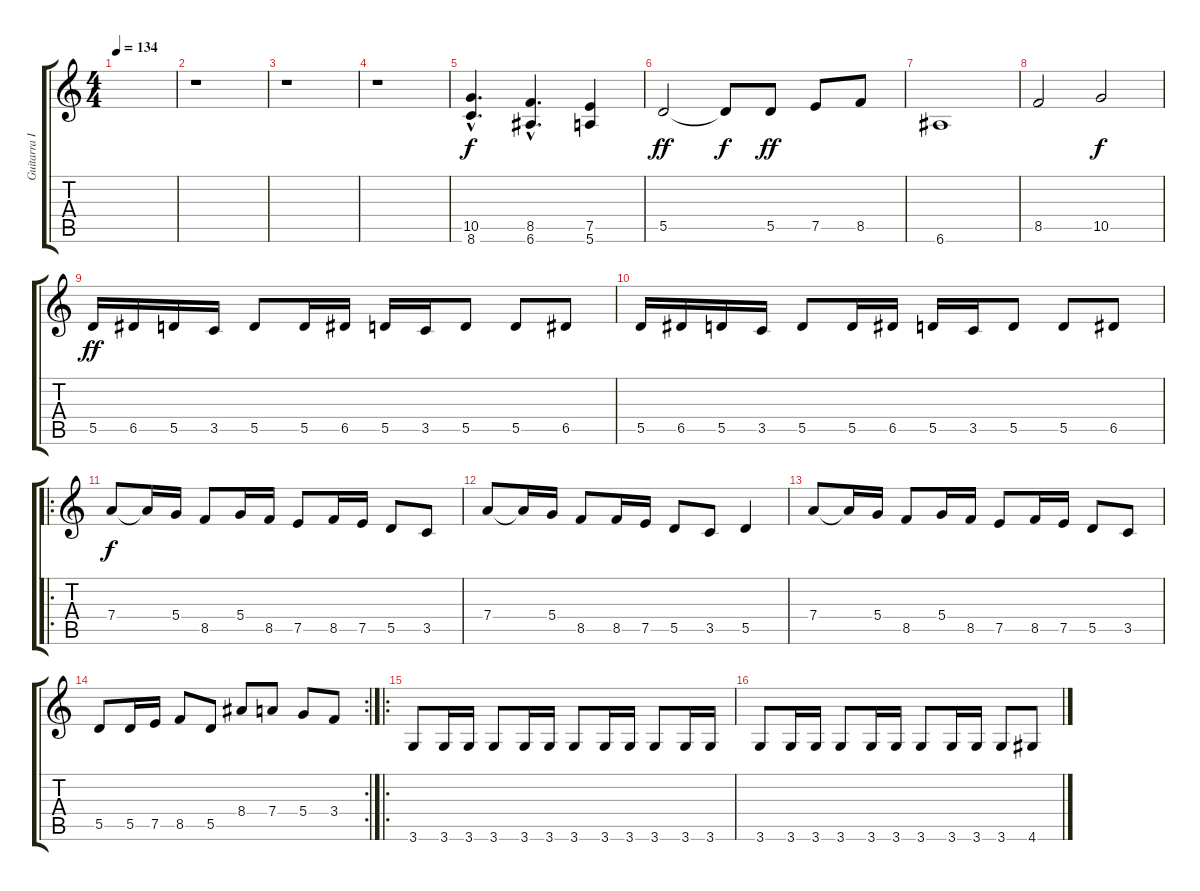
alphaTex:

\track ("Guitarra II" "Guitarra I") {instrument distortionguitar}
\staff {score tabs}
\tuning (E4 B3 G3 D3 A2 E2) {hide}
\ts (4 4)
\tempo 134
\clef g2
\ks c
|
r.1 |
r.1 |
r.1 |
(10.5{hac} 8.6{hac}).4{d} (8.5{hac} 6.6{hac}).4{d} (7.5 5.6).4 |
5.5.2{dy ff} 5.5{t}.8{dy f} 5.5.8{dy ff} 7.5.8 8.5.8 |
6.6.1 |
8.5.2 10.5.2{dy f} |
5.5.16{dy ff} 6.5.16 5.5.16 3.5.16 5.5.8 5.5.16 6.5.16 5.5.16 3.5.16 5.5.8 5.5.8 6.5.8 |
5.5.16 6.5.16 5.5.16 3.5.16 5.5.8 5.5.16 6.5.16 5.5.16 3.5.16 5.5.8 5.5.8 6.5.8 |
\ro
7.4.8{dy f} 7.4{t}.16 5.4.16 8.5.8 5.4.16 8.5.16 7.5.8 8.5.16 7.5.16 5.5.8 3.5.8 |
7.4.8 7.4{t}.16 5.4.16 8.5.8 8.5.16 7.5.16 5.5.8 3.5.8 5.5.4 |
7.4.8 7.4{t}.16 5.4.16 8.5.8 5.4.16 8.5.16 7.5.8 8.5.16 7.5.16 5.5.8 3.5.8 |
\rc 2
5.5.8 5.5.16 7.5.16 8.5.8 5.5.8 8.4.8 7.4.8 5.4.8 3.4.8 |
\ro
3.6.8 3.6.16 3.6.16 3.6.8 3.6.16 3.6.16 3.6.8 3.6.16 3.6.16 3.6.8 3.6.16 3.6.16 |
3.6.8 3.6.16 3.6.16 3.6.8 3.6.16 3.6.16 3.6.8 3.6.16 3.6.16 3.6.8 4.6.8
